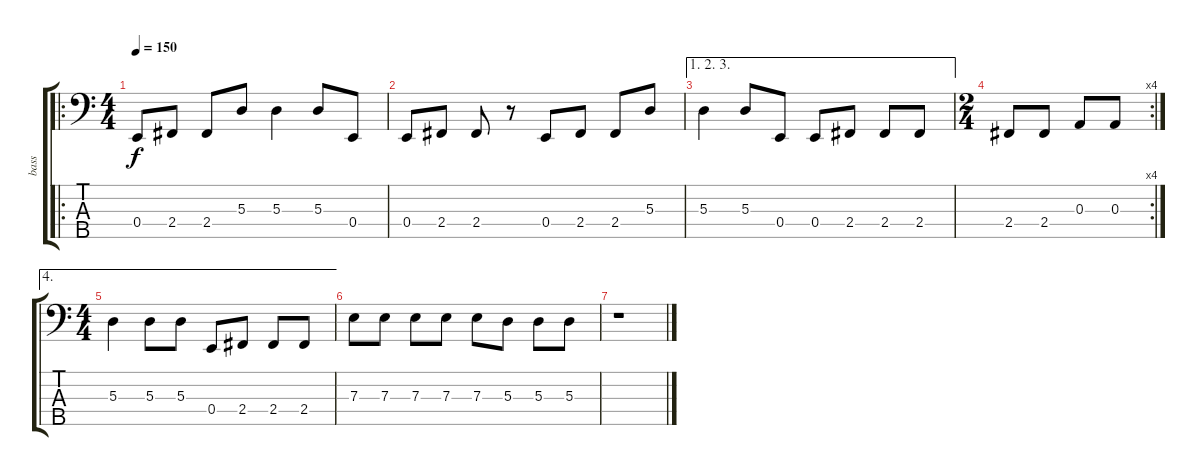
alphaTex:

\track ("bass" "bass") {instrument fretlessbass}
\staff {score tabs}
\tuning (G2 D2 A1 E1 B0) {hide}
\ro
\ts (4 4)
\tempo 150
\clef f4
\ks c
0.4.8{dy f instrument electricbassfinger} 2.4.8 2.4.8 5.3.8 5.3.4 5.3.8 0.4.8 |
0.4.8 2.4.8 2.4.8 r.8 0.4.8 2.4.8 2.4.8 5.3.8 |
\ae (1 2 3)
5.3.4 5.3.8 0.4.8 0.4.8 2.4.8 2.4.8 2.4.8 |
\rc 4
\ts (2 4)
2.4.8 2.4.8 0.3.8 0.3.8 |
\ae 4
\ts (4 4)
5.3.4 5.3.8 5.3.8 0.4.8 2.4.8 2.4.8 2.4.8 |
7.3.8 7.3.8 7.3.8 7.3.8 7.3.8 5.3.8 5.3.8 5.3.8 |
r.1
